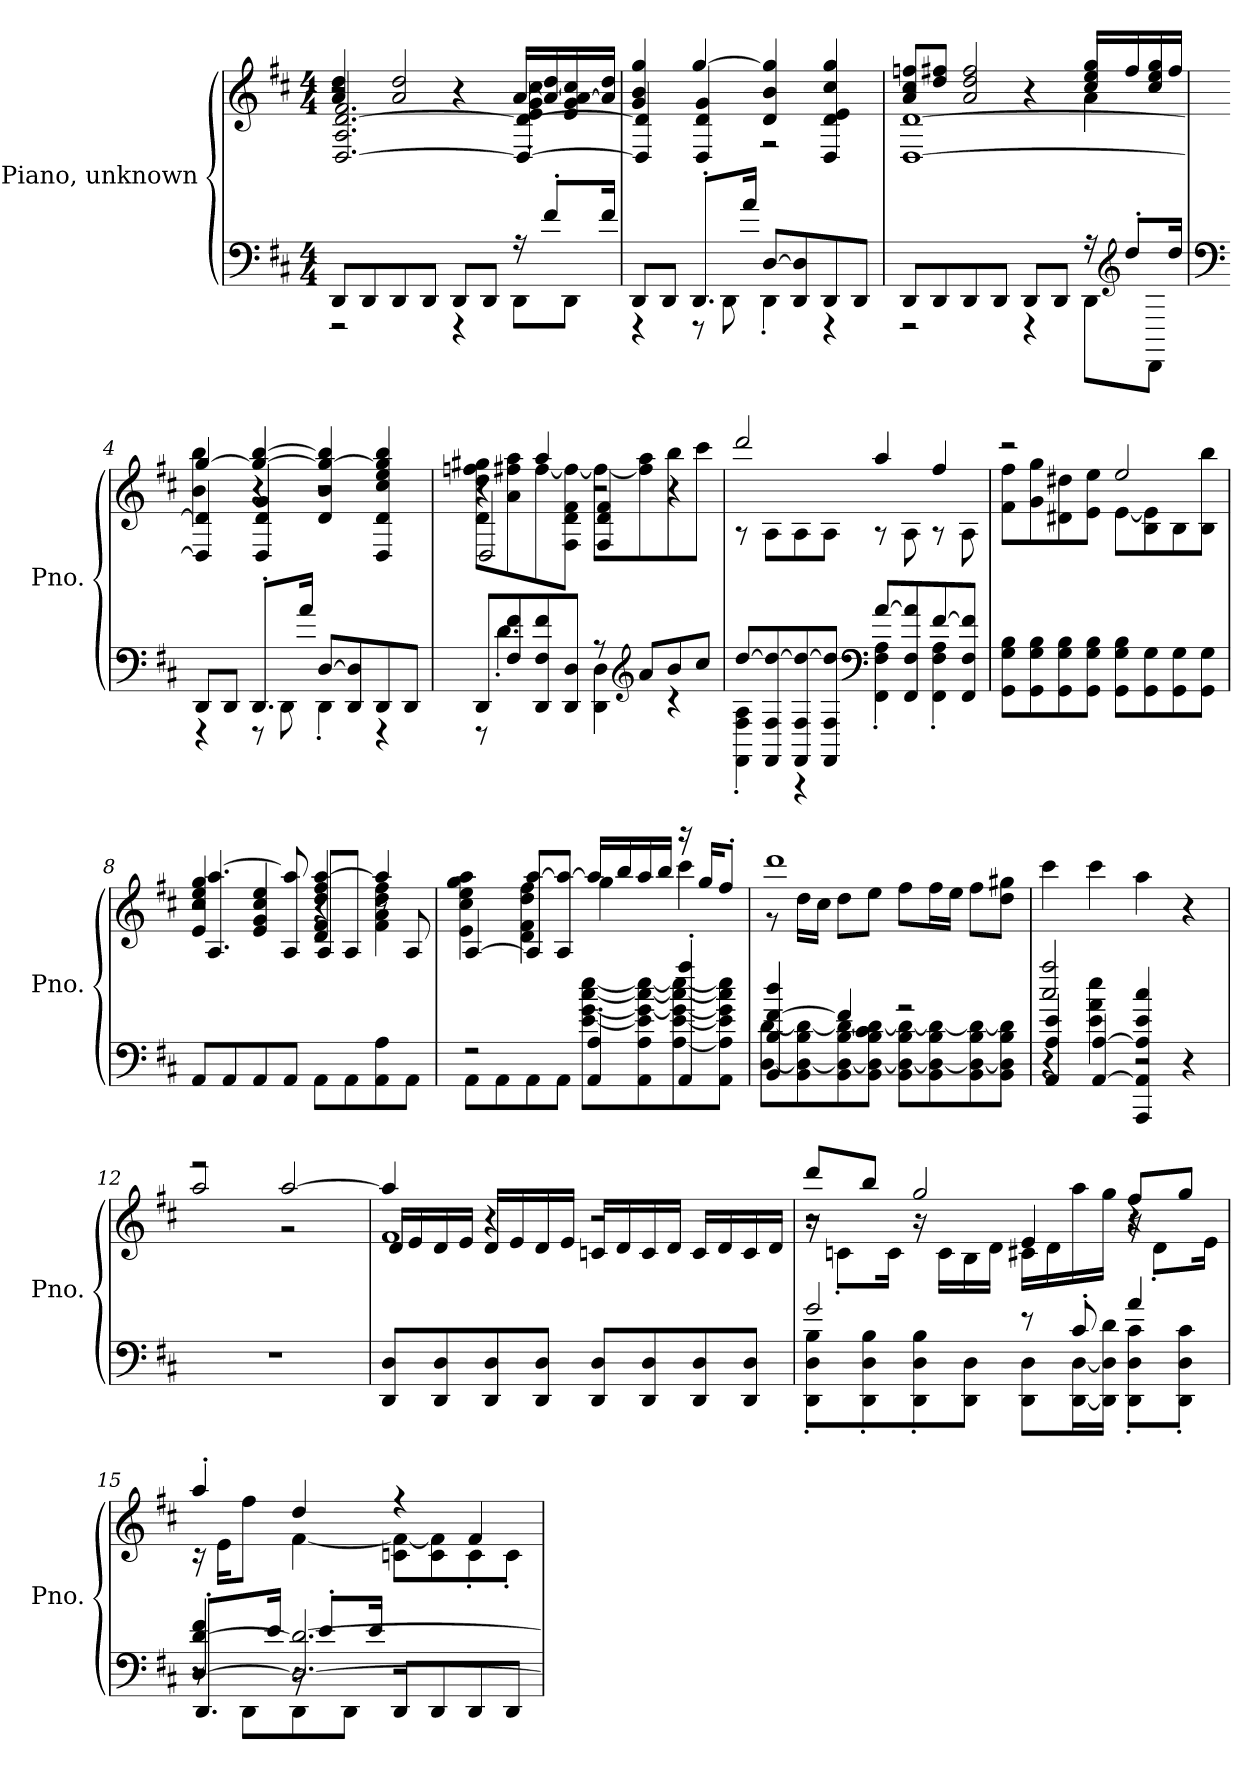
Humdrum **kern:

**kern	**kern
*part1	*part1
*staff2	*staff1
*I"Piano, unknown	*
*I'Pno.	*
*clefF4	*clefG2
*k[f#c#]	*k[f#c#]
*M4/4	*M4/4
*MM120	*MM120
=1	=1
*^	*^
*	*	*	*^
8DD/L	2r	4a/ 4dd/	2r	[2.D/ 2.A/ [2.d/ 2.f#/
8DD/	.	.	.	.
8DD/	.	2a/ 2dd/	.	.
8DD/J	.	.	.	.
8DD/L	4r	.	4r	.
8DD/J	.	.	.	.
16r	8DD\L	[16a/LL	4e\' 4g\' 4cc#\'	4D/_ 4d/_
8f#'/L	.	16a/_ 16dd/	.	.
.	8DD\J	16e/ 16g/ 16a/_ 16cc#/	.	.
16f#/Jk	.	16a/] 16dd/JJ	.	.
*	*	*	*v	*v
=2	=2	=2	=2
8DD/L	4r	4g/ 4b/ 4gg/	4D/] 4d/]
8DD/J	.	.	.
8.DD'/L	8r	[4gg/	4D/ 4d/ 4g/
.	8DD\	.	.
16a/Jk	.	.	.
[8D/L	4DD'\	4d/ 4b/ 4gg/]	2r
8DD/ 8D/]	.	.	.
8DD/	4r	4D/ 4d/ 4e/ 4cc#/ 4gg/	.
8DD/J	.	.	.
=3	=3	=3	=3
*	*	*	*^
8DD/L	2r	8a/ 8cc#/ 8ffn/L	2r	[1D [1d
8DD/	.	8dd/ 8ff#X/J	.	.
8DD/	.	2a/ 2dd/ 2ff#/	.	.
8DD/J	.	.	.	.
8DD/L	4r	.	4r	.
8DD/J	.	.	.	.
16r	8DD\L	16cc#/ 16ee/ 16gg/LL	4a\	.
*clefG2	*	*	*	*
8dd'/L	.	16ff#/	.	.
.	8DD\J	16cc#/ 16ee/ 16gg/	.	.
16dd/Jk	.	16ff#/JJ	.	.
!!LO:LB:g=z	!!	!!
=4	=4	=4	=4	=4
*clefF4	*	*	*	*
8DD/L	4r	[4gg/	4b\ 4bb\	4D/] 4d/]
8DD/J	.	.	.	.
8.DD'/L	8r	4gg/_ [4bb/	4r	4D/ 4d/ 4g/
.	8DD\	.	.	.
16a/Jk	.	.	.	.
[8D/L	4DD'\	4d/ 4b/ 4gg/_ 4bb/]	2r	2r
8DD/ 8D/]	.	.	.	.
8DD/	4r	4D/ 4d/ 4cc#/ 4ee/ 4gg/] 4bb/	.	.
8DD/J	.	.	.	.
=5	=5	=5	=5	=5
8DD/L	8r	4r	8d\ 8dd\ 8ffn\ 8gg#X\L	2D/
8F#/ 8f#/	4.d'\	.	8a\ 8ff#X\ 8aa\	.
8DD/ 8F#/ 8f#/	.	4aa/	[8ff#\	.
8DD/ 8D/J	.	.	8F#\ 8d\ 8f#\ 8ff#\_J	.
8r	4DD\ 4D\	2r	8ff#\L_	4F#/ 4d/ 4f#/
*clefG2	*	*	*	*
8a/L	.	.	8ff#\] 8aa\	.
8b/	4r	.	8bb\	4r
8cc#/J	.	.	8ccc#\J	.
*	*	*	*v	*v
=6	=6	=6	=6
[8dd/L	4FF#\' 4F#\' 4A\'	2ddd/	8r
8FF#/ 8F#/ 8dd/_	.	.	8A\L
8FF#/ 8F#/ 8dd/_	4r	.	8A\
8FF#/ 8F#/ 8dd/]J	.	.	8A\J
*clefF4	*	*	*
[8a/L	4FF#\' 4F#\' 4A\'	4aa/	8r
8FF#/ 8F#/ 8a/]	.	.	8A\
[8f#/	4FF#\' 4F#\' 4A\'	4ff#/	8r
8FF#/ 8F#/ 8f#/]J	.	.	8A\
*v	*v	*	*
!!LO:LB:g=z	!!
=7	=7	=7
8GG\ 8G\ 8B\L	2r	8f#\ 8ff#\L
8GG\ 8G\ 8B\	.	8g\ 8gg\
8GG\ 8G\ 8B\	.	8d#X\ 8dd#X\
8GG\ 8G\ 8B\J	.	8e\ 8ee\J
8GG\ 8G\ 8B\L	2ee/	[8e\L
8GG\ 8G\	.	8B\ 8e\]
8GG\ 8G\	.	8B\
8GG\ 8G\J	.	8B\ 8bb\J
=8	=8	=8
*	*	*^
8AA/L	4e/ 4cc#/ 4ee/ 4gg/	2r	4.A/ [4.aa/
8AA/	.	.	.
8AA/	4e/ 4g/ 4cc#/ 4ee/	.	.
8AA/J	.	.	8A/ 8aa/]
8AA\L	4d/ 4f#/ 4dd/ 4ff#/ [4aa/	4r	8A/L
8AA\	.	.	8A/J
8AA\ 8A\	4aa/]	4f#\ 4a\ 4dd\ 4ff#\	8r
8AA\J	.	.	8A/
*	*	*v	*v
=9	=9	=9
*^	*	*
2r	8AA\L	[4A/	4e\ 4cc#\ 4ee\ 4gg\ 4aa\
.	8AA\	.	.
.	8AA\	8A/] [8aa/L	4d\ 4f#\ 4dd\ 4ff#\
.	8AA\J	8A/ 8aa/_J	.
4AA/' 4A/'	[8e\ [8g\ [8cc#\ [8ee\L	16aa/LL]	4gg\
.	.	16bb/	.
.	8AA\ 8A\ 8e\] 8g\_ 8cc#\_ 8ee\_	16aa/	.
.	.	16bb/JJ	.
4AA/' 4aa/'	[8A\ [8e\ 8g\_ 8cc#\_ 8ee\_	16r	4ccc#\
.	.	16gg/KL	.
.	8AA\ 8A\] 8e\] 8g\] 8cc#\] 8ee\]J	8ff#'/J	.
!!LO:LB:g=z	!!
=10	=10	=10	=10
4BB/ 4B/ [4f#/ 4dd/	[8D\ [8d\L	1ddd	8r
.	8BB\ 8D\_ 8B\ 8d\_	.	16dd\LL
.	.	.	16cc#\JJ
4f#/]	8BB\ 8D\_ 8B\ 8d\_	.	8dd\L
.	8BB\ 8D\_ 8B\ 8c#\ 8d\_J	.	8ee\J
2r	8BB\ 8D\_ 8B\ 8d\_L	.	8ff#\L
.	8BB\ 8D\_ 8B\ 8d\_	.	16ff#\L
.	.	.	16ee\JJ
.	8BB\ 8D\_ 8B\ 8d\_	.	8ff#\L
.	8BB\ 8D\] 8B\ 8d\]J	.	8dd\ 8gg#X\J
*	*	*v	*v
=11	=11	=11
*	*^	*
2cc#/ 2aa/	4r	4AA/ 4A/ 4e/	4ccc#\
.	4e\ 4a\ 4ee\	[4AA/ [4A/	4ccc#\
2r	2r	4AAA/ 4AA/] 4A/] 4e/ 4cc#/	4aa\
.	.	4r	4r
*v	*v	*v	*
=12	=12
*	*^
1r	2r	2aa/
.	[2aa/	2r
=13	=13	=13
*	*	*^
8DD/ 8D/L	4aa/]	1f#	16d/LL
.	.	.	16e/
8DD/ 8D/	.	.	16d/
.	.	.	16e/JJ
8DD/ 8D/	4r	.	16d/LL
.	.	.	16e/
8DD/ 8D/J	.	.	16d/
.	.	.	16e/JJ
8DD/ 8D/L	2r	.	16cn/LL
.	.	.	16d/
8DD/ 8D/	.	.	16c/
.	.	.	16d/JJ
8DD/ 8D/	.	.	16c/LL
.	.	.	16d/
8DD/ 8D/J	.	.	16c/
.	.	.	16d/JJ
!!LO:LB:g=z	!!	!!
=14	=14	=14	=14
*^	*	*	*
2g/	8DD\' 8D\' 8B\'L	8ddd/L	16r	2r
.	.	.	8cn'\L	.
.	8DD\' 8D\' 8B\'	8bb/J	.	.
.	.	.	16c\Jk	.
.	8DD\' 8D\' 8B\'	2gg/	16r	.
.	.	.	16c\LL	.
.	8DD\ 8D\J	.	16B\	.
.	.	.	16d\JJ	.
8r	8DD\ 8D\L	.	16c#X\LL	4e/
.	.	.	16d\	.
8c#'/	[16DD\ [16D\L	.	16aa\	.
.	16DD\] 16D\] 16d\JJ	.	16gg\JJ	.
4a/	8DD\' 8D\' 8c#\'L	8ff#/L	16r	4r
.	.	.	8d'\L	.
.	8DD\' 8D\' 8c#\'J	8gg/J	.	.
.	.	.	16e\Jk	.
*	*	*	*v	*v
=15	=15	=15	=15
*	*^	*	*
[4D/ [4d/ 4f#/	8r	8.DD'/L	4aa'/	16r
.	.	.	.	16e\KL
.	8DD\L	.	.	8ff#\J
.	.	16e/Jk	.	.
2.D/_ 2.d/_	8DD\	16r	4dd/	[4f#\
.	.	8e'/L	.	.
.	8DD\J	.	.	.
.	.	16e/Jk	.	.
.	2r	8DD/L	4r	8cn\ 8f#\_L
.	.	8DD/	.	8c\ 8f#\]
.	.	8DD/	4f#/	8c'\
.	.	8DD/J	.	8c'\J
*v	*v	*v	*	*
*	*v	*v
=	=
*-	*-
